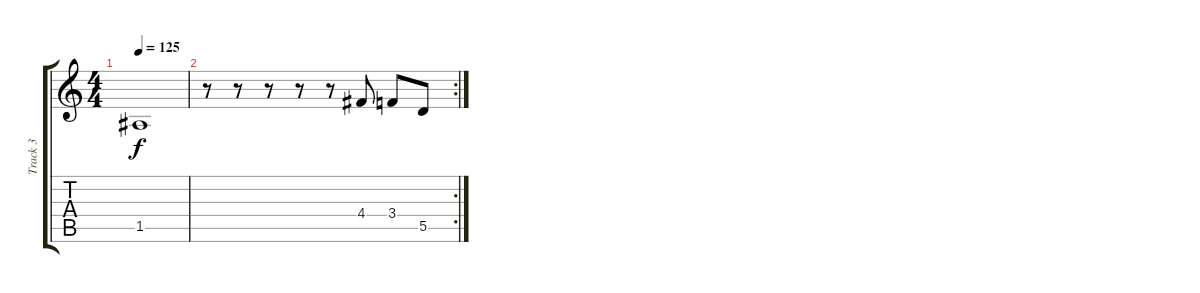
\track ("Track 3" "Track 3") {instrument electricguitarclean}
\staff {score tabs}
\tuning (E4 B3 G3 D3 A2 E2) {hide}
\ts (4 4)
\tempo 125
\clef g2
\ks c
1.5.1{dy f} |
\rc 2
r.8 r.8 r.8 r.8 r.8 4.4.8 3.4.8 5.5.8
